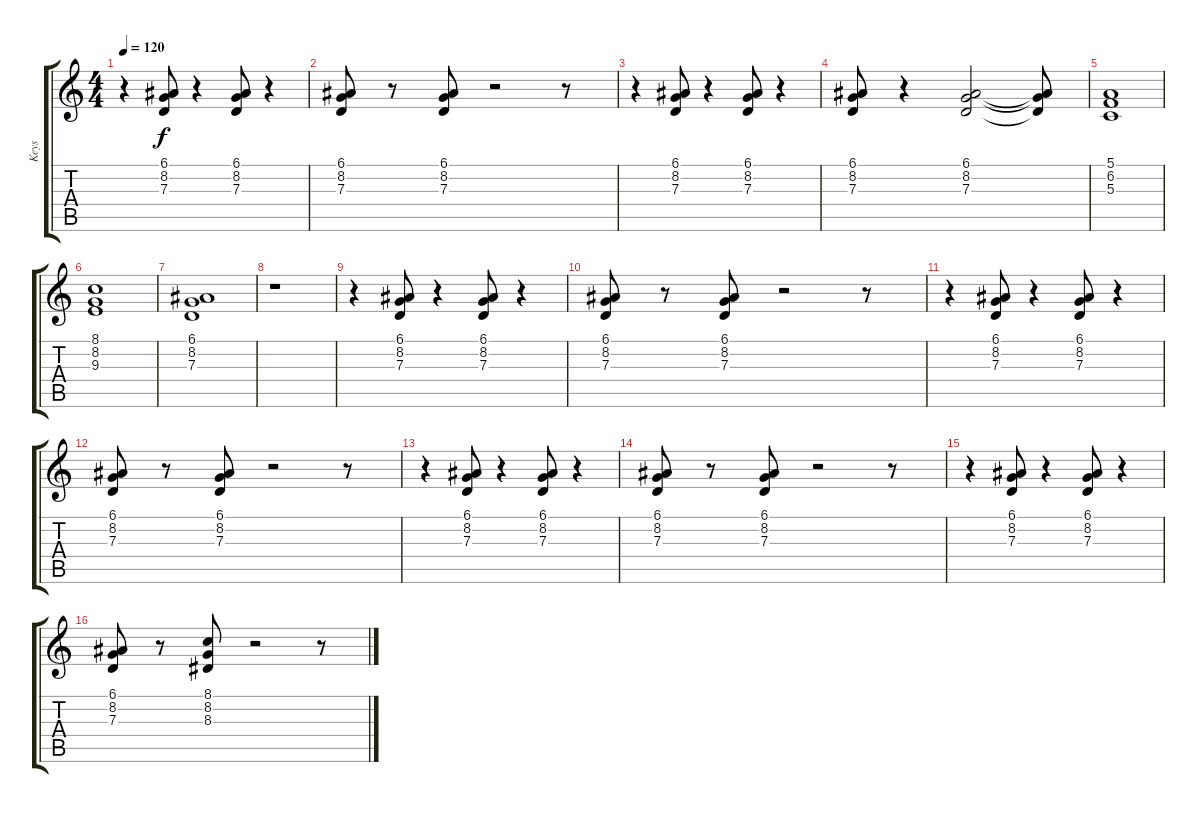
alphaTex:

\track ("Keys" "Keys") {instrument rockorgan}
\staff {score tabs}
\tuning (E4 B3 G3 D3 A2 E2) {hide}
\ts (4 4)
\tempo 120
\clef g2
\ks c
r.4{dy f} (6.1 8.2 7.3).8 r.4 (6.1 8.2 7.3).8 r.4 |
(6.1 8.2 7.3).8 r.8 (6.1 8.2 7.3).8 r.2 r.8 |
r.4 (6.1 8.2 7.3).8 r.4 (6.1 8.2 7.3).8 r.4 |
(6.1 8.2 7.3).8 r.4 (6.1 8.2 7.3).2 (6.1{t} 8.2{t} 7.3{t}).8 |
(5.1 6.2 5.3).1 |
(8.1 8.2 9.3).1 |
(6.1 8.2 7.3).1 |
r.1 |
r.4 (6.1 8.2 7.3).8 r.4 (6.1 8.2 7.3).8 r.4 |
(6.1 8.2 7.3).8 r.8 (6.1 8.2 7.3).8 r.2 r.8 |
r.4 (6.1 8.2 7.3).8 r.4 (6.1 8.2 7.3).8 r.4 |
(6.1 8.2 7.3).8 r.8 (6.1 8.2 7.3).8 r.2 r.8 |
r.4 (6.1 8.2 7.3).8 r.4 (6.1 8.2 7.3).8 r.4 |
(6.1 8.2 7.3).8 r.8 (6.1 8.2 7.3).8 r.2 r.8 |
r.4 (6.1 8.2 7.3).8 r.4 (6.1 8.2 7.3).8 r.4 |
(6.1 8.2 7.3).8 r.8 (8.1 8.2 8.3).8 r.2 r.8
